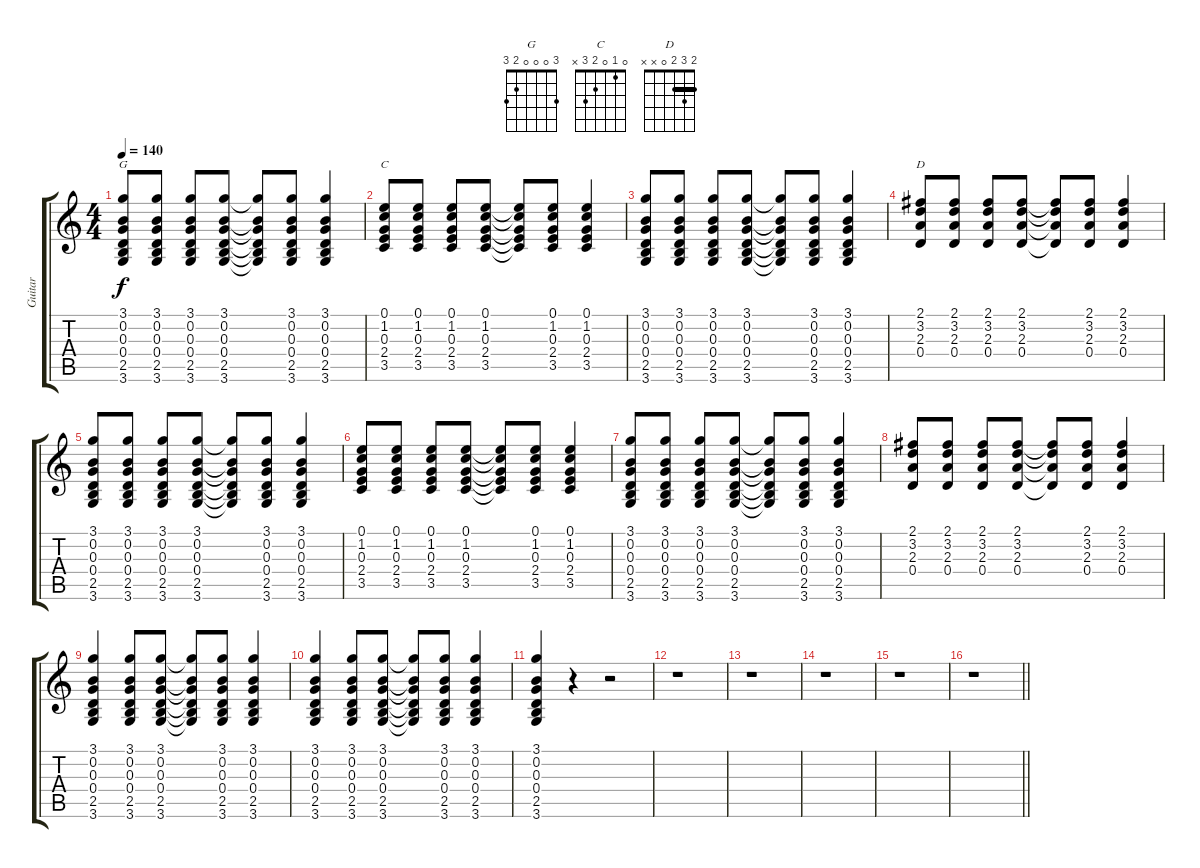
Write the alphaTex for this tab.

\track ("Guitar" "Guitar") {instrument acousticguitarsteel}
\staff {score tabs}
\tuning (E4 B3 G3 D3 A2 E2) {hide}
\chord ("G" 3 0 0 0 2 3)
\chord ("C" 0 1 0 2 3 x)
\chord ("D" 2 3 2 0 x x) {barre 2}
\ts (4 4)
\tempo 140
\clef g2
\ks c
(3.1 0.2 0.3 0.4 2.5 3.6).8{ch "G" dy f} (3.1 0.2 0.3 0.4 2.5 3.6).8 (3.1 0.2 0.3 0.4 2.5 3.6).8 (3.1 0.2 0.3 0.4 2.5 3.6).8 (3.1{t} 0.2{t} 0.3{t} 0.4{t} 2.5{t} 3.6{t}).8 (3.1 0.2 0.3 0.4 2.5 3.6).8 (3.1 0.2 0.3 0.4 2.5 3.6).4 |
(0.1 1.2 0.3 2.4 3.5).8{ch "C"} (0.1 1.2 0.3 2.4 3.5).8 (0.1 1.2 0.3 2.4 3.5).8 (0.1 1.2 0.3 2.4 3.5).8 (0.1{t} 1.2{t} 0.3{t} 2.4{t} 3.5{t}).8 (0.1 1.2 0.3 2.4 3.5).8 (0.1 1.2 0.3 2.4 3.5).4 |
(3.1 0.2 0.3 0.4 2.5 3.6).8 (3.1 0.2 0.3 0.4 2.5 3.6).8 (3.1 0.2 0.3 0.4 2.5 3.6).8 (3.1 0.2 0.3 0.4 2.5 3.6).8 (3.1{t} 0.2{t} 0.3{t} 0.4{t} 2.5{t} 3.6{t}).8 (3.1 0.2 0.3 0.4 2.5 3.6).8 (3.1 0.2 0.3 0.4 2.5 3.6).4 |
(2.1 3.2 2.3 0.4).8{ch "D"} (2.1 3.2 2.3 0.4).8 (2.1 3.2 2.3 0.4).8 (2.1 3.2 2.3 0.4).8 (2.1{t} 3.2{t} 2.3{t} 0.4{t}).8 (2.1 3.2 2.3 0.4).8 (2.1 3.2 2.3 0.4).4 |
(3.1 0.2 0.3 0.4 2.5 3.6).8 (3.1 0.2 0.3 0.4 2.5 3.6).8 (3.1 0.2 0.3 0.4 2.5 3.6).8 (3.1 0.2 0.3 0.4 2.5 3.6).8 (3.1{t} 0.2{t} 0.3{t} 0.4{t} 2.5{t} 3.6{t}).8 (3.1 0.2 0.3 0.4 2.5 3.6).8 (3.1 0.2 0.3 0.4 2.5 3.6).4 |
(0.1 1.2 0.3 2.4 3.5).8 (0.1 1.2 0.3 2.4 3.5).8 (0.1 1.2 0.3 2.4 3.5).8 (0.1 1.2 0.3 2.4 3.5).8 (0.1{t} 1.2{t} 0.3{t} 2.4{t} 3.5{t}).8 (0.1 1.2 0.3 2.4 3.5).8 (0.1 1.2 0.3 2.4 3.5).4 |
(3.1 0.2 0.3 0.4 2.5 3.6).8 (3.1 0.2 0.3 0.4 2.5 3.6).8 (3.1 0.2 0.3 0.4 2.5 3.6).8 (3.1 0.2 0.3 0.4 2.5 3.6).8 (3.1{t} 0.2{t} 0.3{t} 0.4{t} 2.5{t} 3.6{t}).8 (3.1 0.2 0.3 0.4 2.5 3.6).8 (3.1 0.2 0.3 0.4 2.5 3.6).4 |
(2.1 3.2 2.3 0.4).8 (2.1 3.2 2.3 0.4).8 (2.1 3.2 2.3 0.4).8 (2.1 3.2 2.3 0.4).8 (2.1{t} 3.2{t} 2.3{t} 0.4{t}).8 (2.1 3.2 2.3 0.4).8 (2.1 3.2 2.3 0.4).4 |
(3.1 0.2 0.3 0.4 2.5 3.6).4 (3.1 0.2 0.3 0.4 2.5 3.6).8 (3.1 0.2 0.3 0.4 2.5 3.6).8 (3.1{t} 0.2{t} 0.3{t} 0.4{t} 2.5{t} 3.6{t}).8 (3.1 0.2 0.3 0.4 2.5 3.6).8 (3.1 0.2 0.3 0.4 2.5 3.6).4 |
(3.1 0.2 0.3 0.4 2.5 3.6).4 (3.1 0.2 0.3 0.4 2.5 3.6).8 (3.1 0.2 0.3 0.4 2.5 3.6).8 (3.1{t} 0.2{t} 0.3{t} 0.4{t} 2.5{t} 3.6{t}).8 (3.1 0.2 0.3 0.4 2.5 3.6).8 (3.1 0.2 0.3 0.4 2.5 3.6).4 |
(3.1 0.2 0.3 0.4 2.5 3.6).4 r.4 r.2 |
r.1 |
r.1 |
r.1 |
r.1 |
\barLineRight lightlight
r.1
